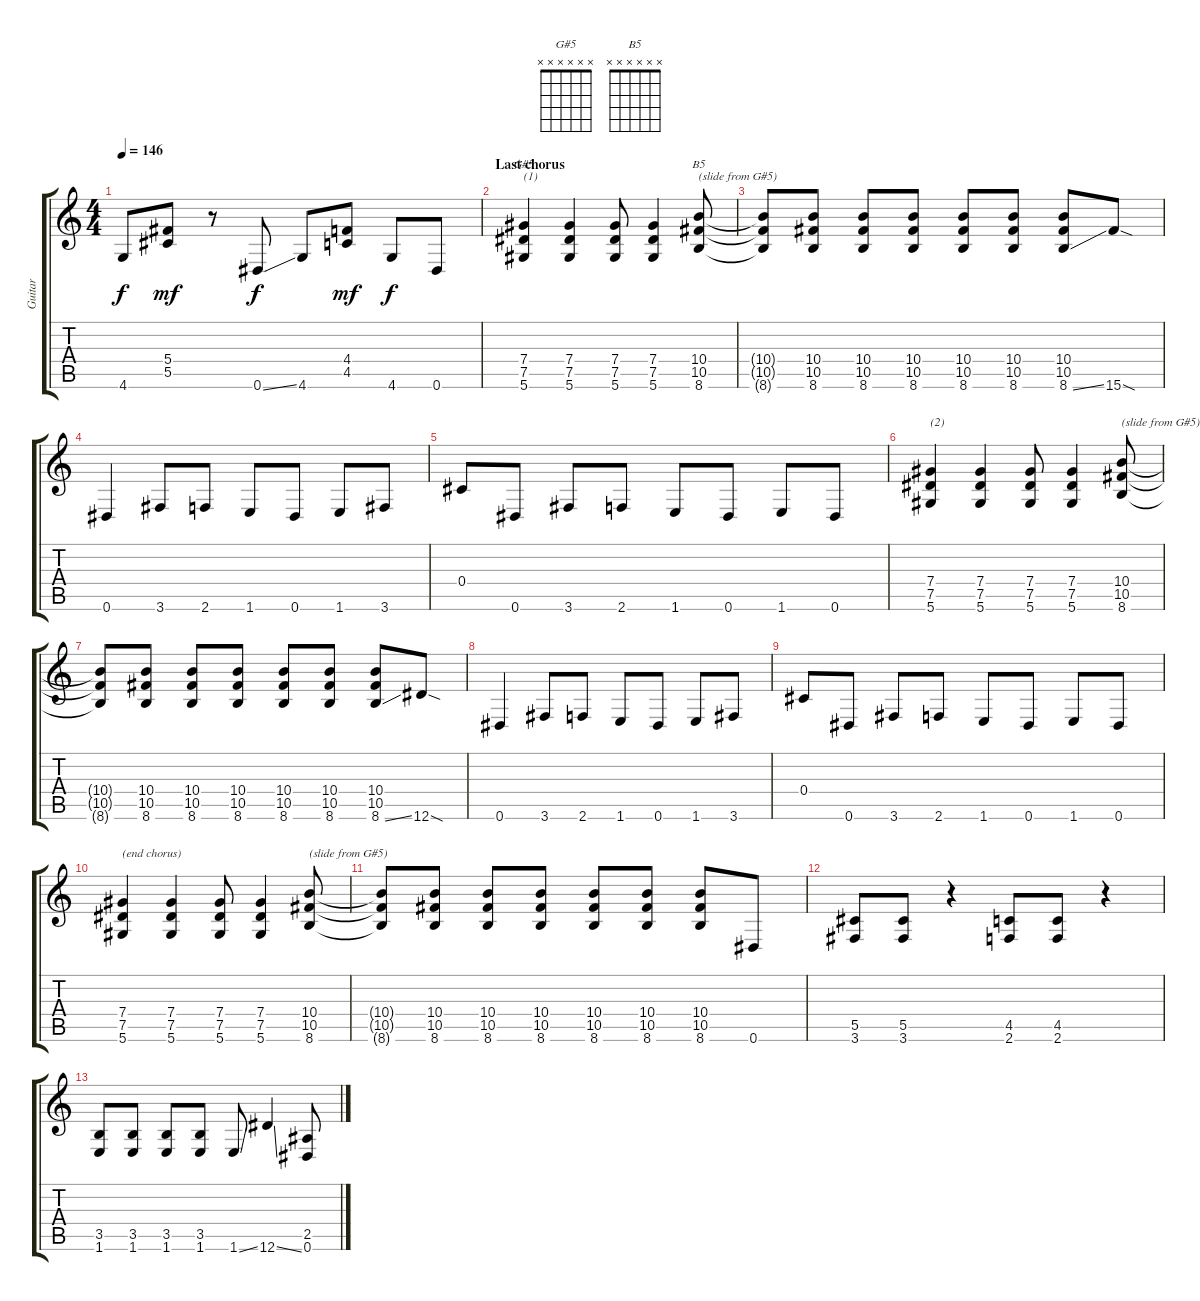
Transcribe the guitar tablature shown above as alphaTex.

\track ("Guitar" "Guitar") {instrument distortionguitar}
\staff {score tabs}
\tuning (Eb4 Bb3 Gb3 Db3 Ab2 Eb2) {hide}
\chord ("G#5" x x x x x x)
\chord ("B5" x x x x x x)
\ts (4 4)
\tempo 146
\clef g2
\ks c
4.6.8{dy f} (5.4 5.5).8{dy mf} r.8 0.6{ss}.8{dy f} 4.6.8 (4.4 4.5).8{dy mf} 4.6.8{dy f} 0.6.8 |
\section ("" "Last chorus")
(7.4 7.5 5.6).4{ch "G#5" txt "(1)"} (7.4 7.5 5.6).4 (7.4 7.5 5.6).8 (7.4 7.5 5.6).4 (10.4 10.5 8.6).8{ch "B5" txt "(slide from G#5)"} |
(10.4{t} 10.5{t} 8.6{t}).8 (10.4 10.5 8.6).8 (10.4 10.5 8.6).8 (10.4 10.5 8.6).8 (10.4 10.5 8.6).8 (10.4 10.5 8.6).8 (10.4 10.5 8.6{ss}).8 15.6{sod}.8 |
0.6.4 3.6.8 2.6.8 1.6.8 0.6.8 1.6.8 3.6.8 |
0.4.8 0.6.8 3.6.8 2.6.8 1.6.8 0.6.8 1.6.8 0.6.8 |
(7.4 7.5 5.6).4{txt "(2)"} (7.4 7.5 5.6).4 (7.4 7.5 5.6).8 (7.4 7.5 5.6).4 (10.4 10.5 8.6).8{txt "(slide from G#5)"} |
(10.4{t} 10.5{t} 8.6{t}).8 (10.4 10.5 8.6).8 (10.4 10.5 8.6).8 (10.4 10.5 8.6).8 (10.4 10.5 8.6).8 (10.4 10.5 8.6).8 (10.4 10.5 8.6{ss}).8 12.6{sod}.8 |
0.6.4 3.6.8 2.6.8 1.6.8 0.6.8 1.6.8 3.6.8 |
0.4.8 0.6.8 3.6.8 2.6.8 1.6.8 0.6.8 1.6.8 0.6.8 |
(7.4 7.5 5.6).4{txt "(end chorus)"} (7.4 7.5 5.6).4 (7.4 7.5 5.6).8 (7.4 7.5 5.6).4 (10.4 10.5 8.6).8{txt "(slide from G#5)"} |
(10.4{t} 10.5{t} 8.6{t}).8 (10.4 10.5 8.6).8 (10.4 10.5 8.6).8 (10.4 10.5 8.6).8 (10.4 10.5 8.6).8 (10.4 10.5 8.6).8 (10.4 10.5 8.6).8 0.6.8 |
(5.5 3.6).8 (5.5 3.6).8 r.4 (4.5 2.6).8 (4.5 2.6).8 r.4 |
(3.5 1.6).8 (3.5 1.6).8 (3.5 1.6).8 (3.5 1.6).8 1.6{ss}.8 12.6{ss}.4 (2.5 0.6).8
